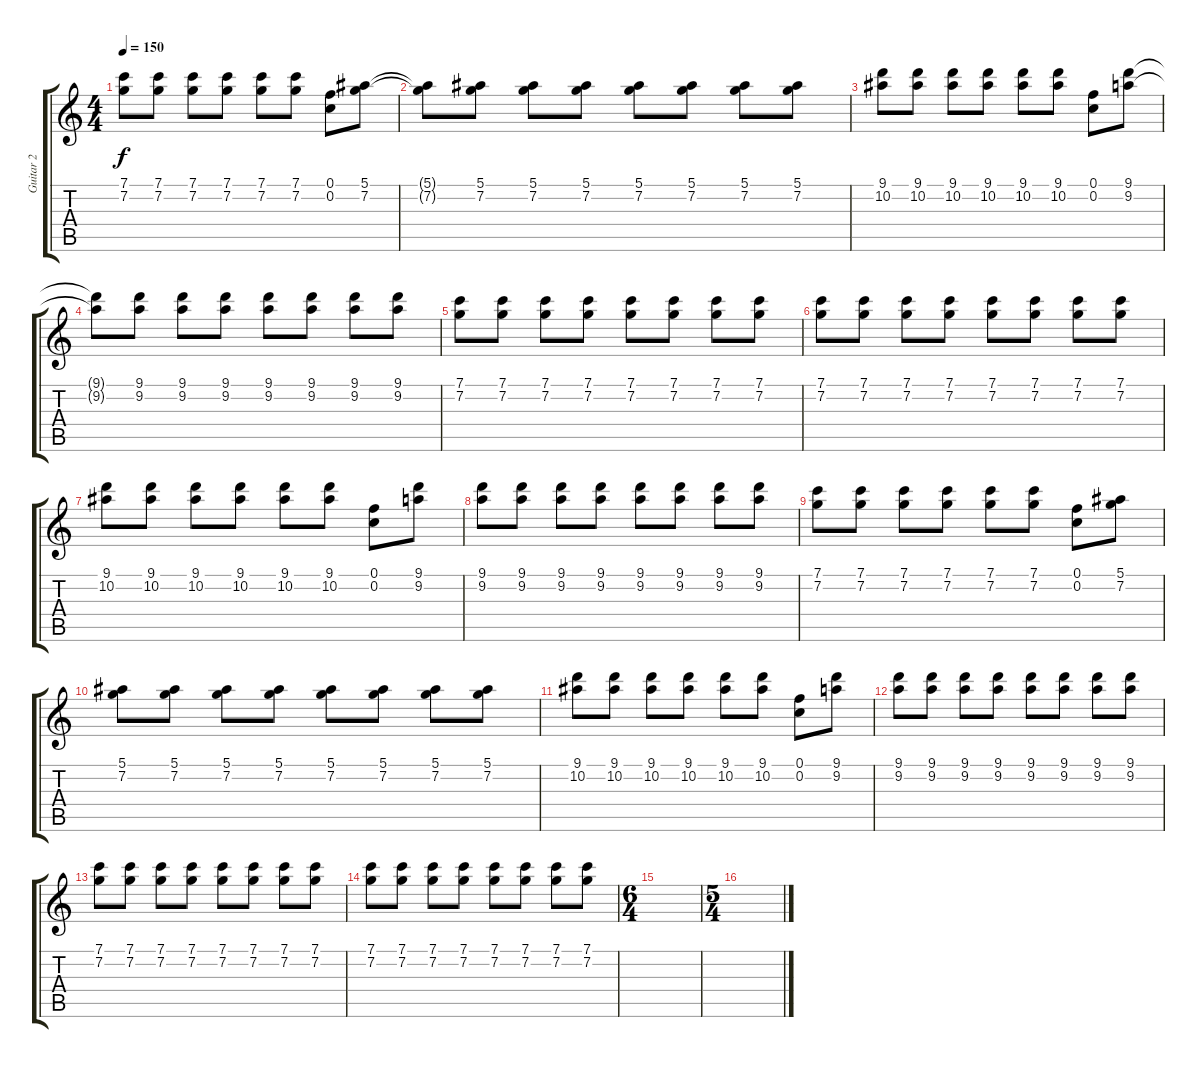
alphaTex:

\track ("Guitar 2" "Guitar 2") {instrument overdrivenguitar}
\staff {score tabs}
\tuning (F4 C4 G3 D3 F2 C2) {hide}
\ts (4 4)
\tempo 150
\clef g2
\ks c
(7.1 7.2).8{dy f} (7.1 7.2).8 (7.1 7.2).8 (7.1 7.2).8 (7.1 7.2).8 (7.1 7.2).8 (0.1 0.2).8 (5.1 7.2).8 |
(5.1{t} 7.2{t}).8 (5.1 7.2).8 (5.1 7.2).8 (5.1 7.2).8 (5.1 7.2).8 (5.1 7.2).8 (5.1 7.2).8 (5.1 7.2).8 |
(9.1 10.2).8 (9.1 10.2).8 (9.1 10.2).8 (9.1 10.2).8 (9.1 10.2).8 (9.1 10.2).8 (0.1 0.2).8 (9.1 9.2).8 |
(9.1{t} 9.2{t}).8 (9.1 9.2).8 (9.1 9.2).8 (9.1 9.2).8 (9.1 9.2).8 (9.1 9.2).8 (9.1 9.2).8 (9.1 9.2).8 |
(7.1 7.2).8 (7.1 7.2).8 (7.1 7.2).8 (7.1 7.2).8 (7.1 7.2).8 (7.1 7.2).8 (7.1 7.2).8 (7.1 7.2).8 |
(7.1 7.2).8 (7.1 7.2).8 (7.1 7.2).8 (7.1 7.2).8 (7.1 7.2).8 (7.1 7.2).8 (7.1 7.2).8 (7.1 7.2).8 |
(9.1 10.2).8{instrument overdrivenguitar} (9.1 10.2).8 (9.1 10.2).8 (9.1 10.2).8 (9.1 10.2).8 (9.1 10.2).8 (0.1 0.2).8 (9.1 9.2).8 |
(9.1 9.2).8 (9.1 9.2).8 (9.1 9.2).8 (9.1 9.2).8 (9.1 9.2).8 (9.1 9.2).8 (9.1 9.2).8 (9.1 9.2).8 |
(7.1 7.2).8 (7.1 7.2).8 (7.1 7.2).8 (7.1 7.2).8 (7.1 7.2).8 (7.1 7.2).8 (0.1 0.2).8 (5.1 7.2).8 |
(5.1 7.2).8 (5.1 7.2).8 (5.1 7.2).8 (5.1 7.2).8 (5.1 7.2).8 (5.1 7.2).8 (5.1 7.2).8 (5.1 7.2).8 |
(9.1 10.2).8 (9.1 10.2).8 (9.1 10.2).8 (9.1 10.2).8 (9.1 10.2).8 (9.1 10.2).8 (0.1 0.2).8 (9.1 9.2).8 |
(9.1 9.2).8 (9.1 9.2).8 (9.1 9.2).8 (9.1 9.2).8 (9.1 9.2).8 (9.1 9.2).8 (9.1 9.2).8 (9.1 9.2).8 |
(7.1 7.2).8 (7.1 7.2).8 (7.1 7.2).8 (7.1 7.2).8 (7.1 7.2).8 (7.1 7.2).8 (7.1 7.2).8 (7.1 7.2).8 |
(7.1 7.2).8 (7.1 7.2).8 (7.1 7.2).8 (7.1 7.2).8 (7.1 7.2).8 (7.1 7.2).8 (7.1 7.2).8 (7.1 7.2).8 |
\ts (6 4)
|
\ts (5 4)
